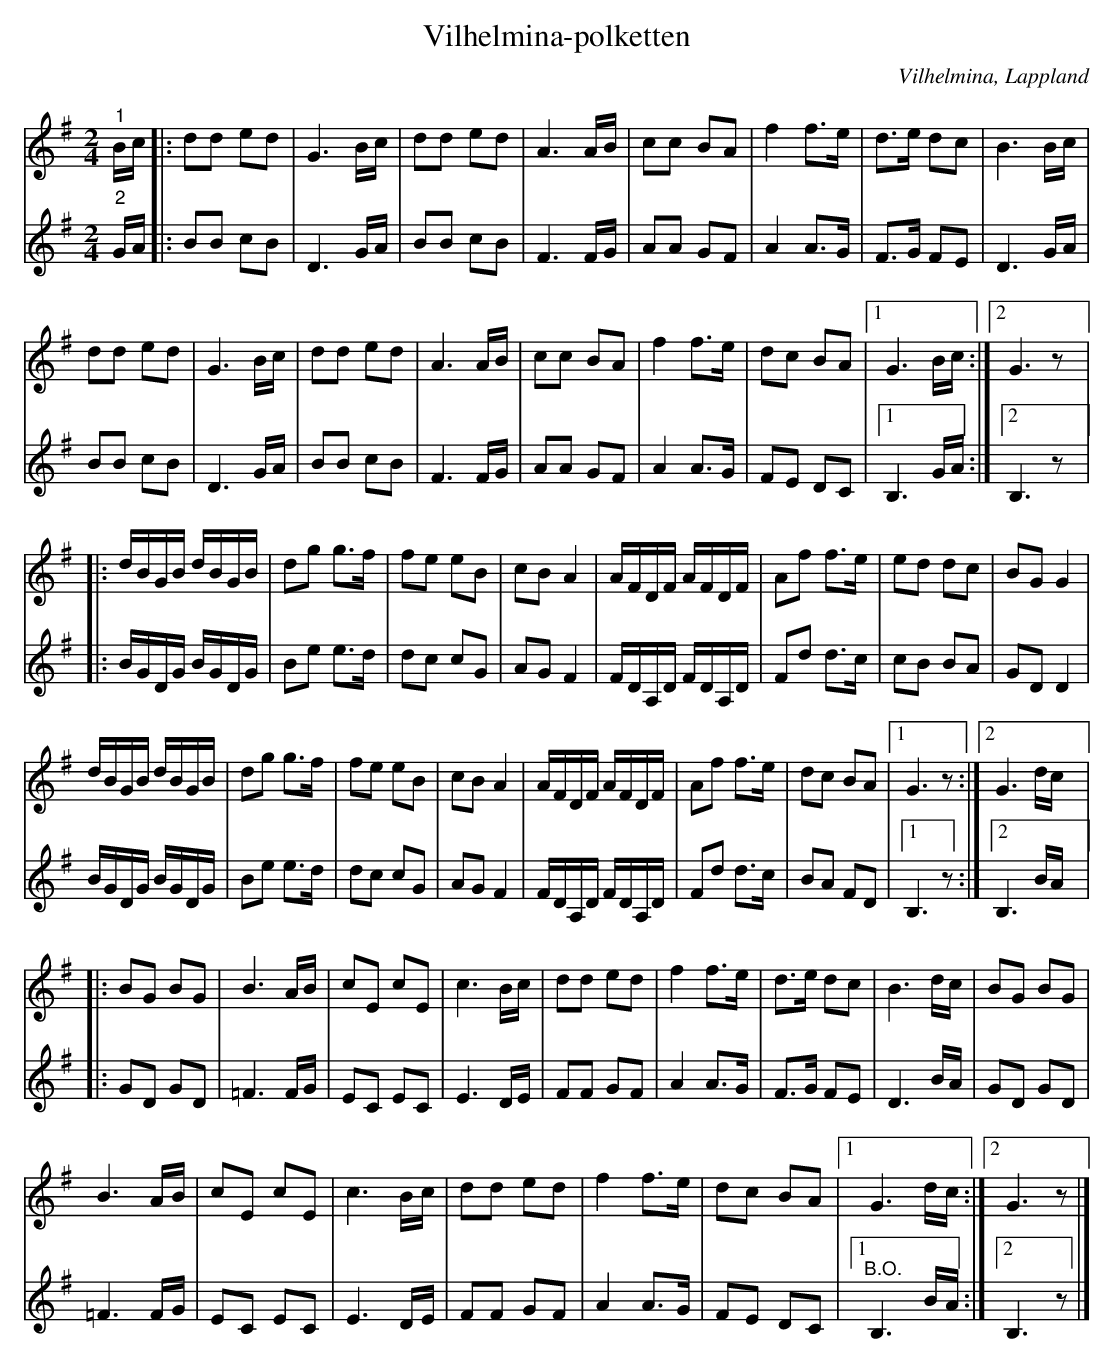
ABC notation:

X:1
T:Vilhelmina-polketten
O:Vilhelmina, Lappland
L:1/8
M:2/4
K:G
V:1
"^1" B/c/ |: dd ed | G3 B/c/ | dd ed | A3 A/B/ | cc BA | f2 f>e | d>e dc | B3 B/c/ |
dd ed | G3 B/c/ | dd ed | A3 A/B/ | cc BA | f2 f>e | dc BA |1 G3 B/c/ :|2 G3 z |:
d/B/G/B/ d/B/G/B/ | dg g>f | fe eB | cB A2 | A/F/D/F/ A/F/D/F/ | Af f>e | ed dc | BG G2 |
d/B/G/B/ d/B/G/B/ | dg g>f | fe eB | cB A2 | A/F/D/F/ A/F/D/F/ | Af f>e | dc BA |1 G3 z :|2 G3 d/c/ |:
BG BG | B3 A/B/ | cE cE | c3 B/c/ | dd ed | f2 f>e | d>e dc | B3 d/c/ | BG BG |
B3 A/B/ | cE cE | c3 B/c/ | dd ed | f2 f>e | dc BA |1 G3 d/c/ :|2 G3 z |]
V:2
"^2" G/A/ |: BB cB | D3 G/A/ | BB cB | F3 F/G/ | AA GF | A2 A>G | F>G FE | D3 G/A/ | BB cB |
D3 G/A/ | BB cB | F3 F/G/ | AA GF | A2 A>G | FE DC |1 B,3 G/A/ :|2 B,3 z |:
B/G/D/G/ B/G/D/G/ | Be e>d | dc cG | AG F2 | F/D/A,/D/ F/D/A,/D/ | Fd d>c | cB BA | GD D2 | B/G/D/G/ B/G/D/G/ |
Be e>d | dc cG | AG F2 | F/D/A,/D/ F/D/A,/D/ | Fd d>c | BA FD |1 B,3 z :|2 B,3 B/A/ |:
GD GD | =F3 F/G/ | EC EC | E3 D/E/ | FF GF | A2 A>G | F>G FE | D3 B/A/ | GD GD | =F3 F/G/ | EC EC |
E3 D/E/ | FF GF | A2 A>G | FE DC |1 "^B.O." B,3 B/A/ :|2 B,3 z |]
